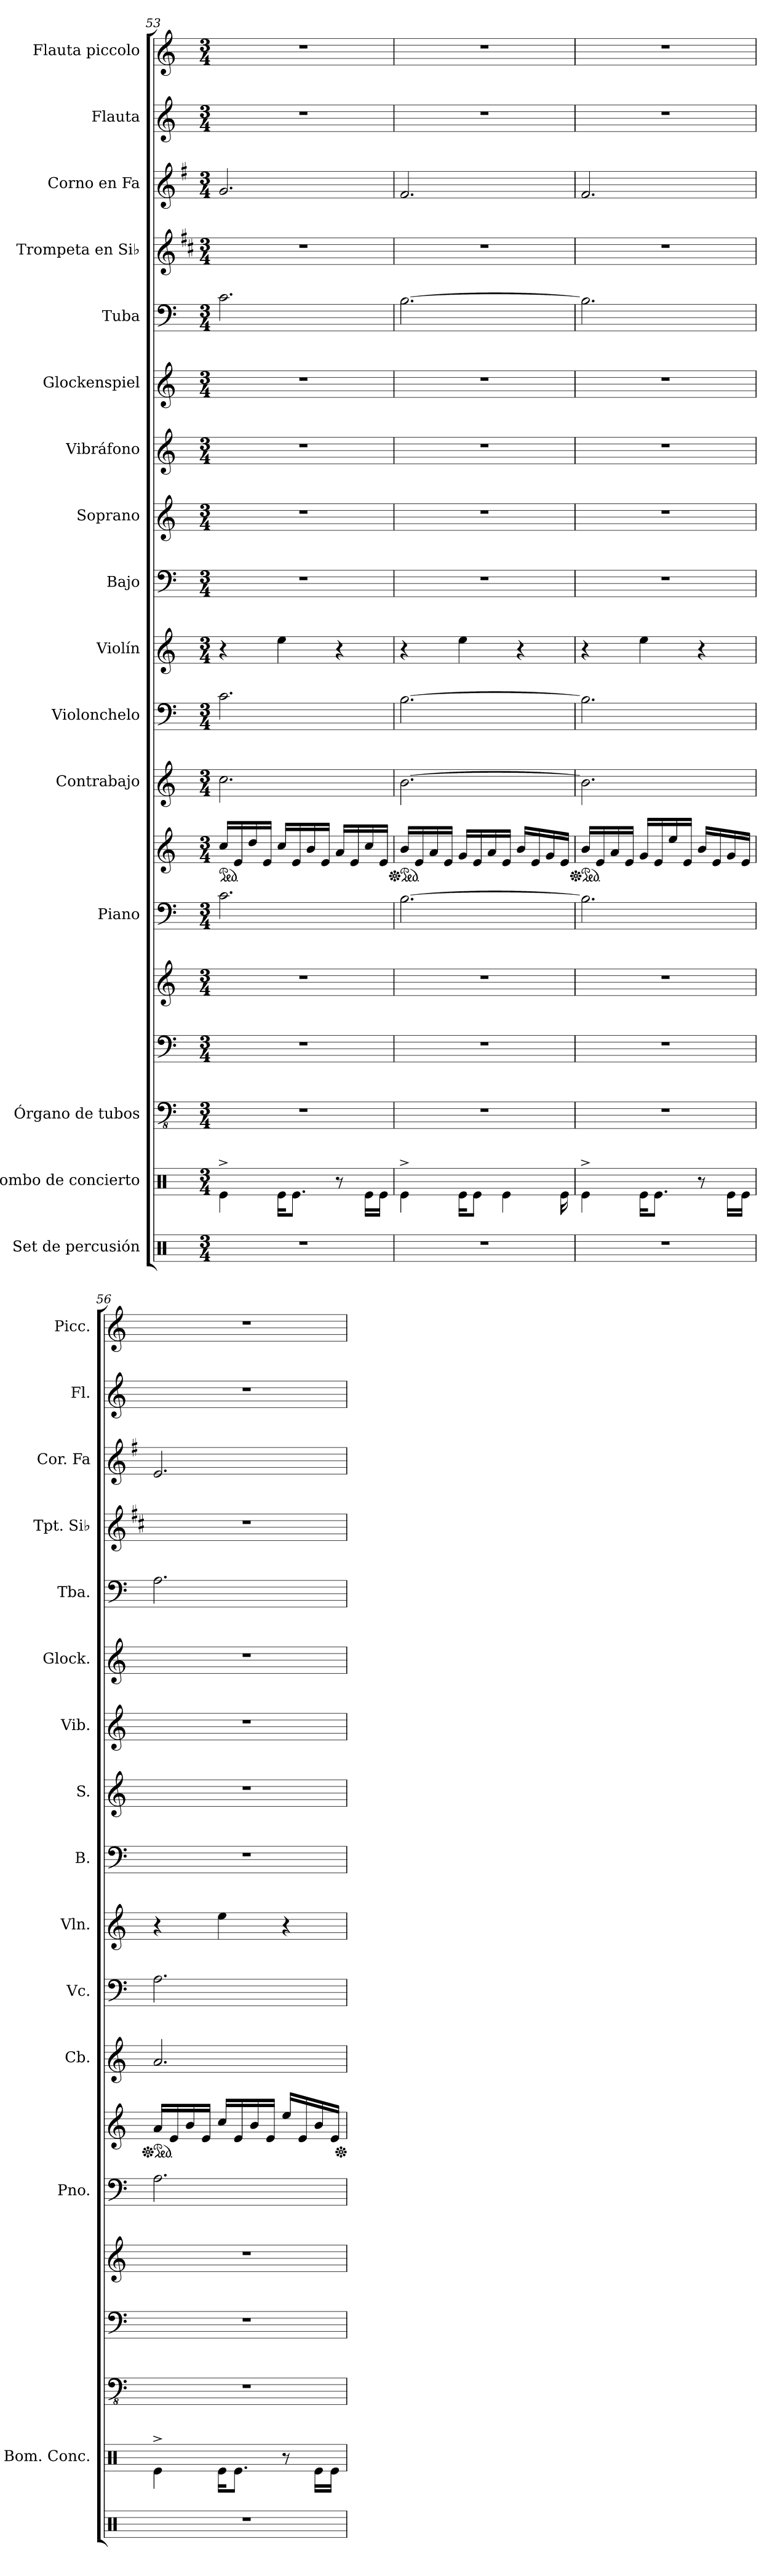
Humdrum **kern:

**kern	**kern	**kern	**kern	**kern	**kern	**kern	**kern	**kern	**kern	**kern	**kern	**kern	**kern	**kern	**kern	**kern	**kern	**kern
*part16	*part15	*part14	*part14	*part14	*part13	*part13	*part12	*part11	*part10	*part9	*part8	*part7	*part6	*part5	*part4	*part3	*part2	*part1
*staff19	*staff18	*staff17	*staff16	*staff15	*staff14	*staff13	*staff12	*staff11	*staff10	*staff9	*staff8	*staff7	*staff6	*staff5	*staff4	*staff3	*staff2	*staff1
*I"Set de percusión	*I"Bombo de concierto	*I"Órgano de tubos	*	*	*I"Piano	*	*I"Contrabajo	*I"Violonchelo	*I"Violín	*I"Bajo	*I"Soprano	*I"Vibráfono	*I"Glockenspiel	*I"Tuba	*I"Trompeta en Si♭	*I"Corno en Fa	*I"Flauta	*I"Flauta piccolo
*	*I'Bom. Conc.	*	*	*	*I'Pno.	*	*I'Cb.	*I'Vc.	*I'Vln.	*I'B.	*I'S.	*I'Vib.	*I'Glock.	*I'Tba.	*I'Tpt. Si♭	*I'Cor. Fa	*I'Fl.	*I'Picc.
*clefX	*clefX	*clefFv4	*clefF4	*clefG2	*clefF4	*clefG2	*clefG2	*clefF4	*clefG2	*clefF4	*clefG2	*clefG2	*clefG2	*clefF4	*clefG2	*clefG2	*clefG2	*clefG2
*	*	*	*	*	*	*	*ITrd7c12	*	*	*	*	*	*ITrd-14c-24	*	*ITrd1c2	*ITrd4c7	*	*ITrd-7c-12
*k[]	*k[]	*k[]	*k[]	*k[]	*k[]	*k[]	*k[]	*k[]	*k[]	*k[]	*k[]	*k[]	*k[]	*k[]	*k[]	*k[]	*k[]	*k[]
*M3/4	*M3/4	*M3/4	*M3/4	*M3/4	*M3/4	*M3/4	*M3/4	*M3/4	*M3/4	*M3/4	*M3/4	*M3/4	*M3/4	*M3/4	*M3/4	*M3/4	*M3/4	*M3/4
*	*	*	*	*	*	*ped	*	*	*	*	*	*	*	*	*	*	*	*
=53	=53	=53	=53	=53	=53	=53	=53	=53	=53	=53	=53	=53	=53	=53	=53	=53	=53	=53
2.r	4Re^\	2.r	2.r	2.r	2.c\	16cc/LL	2.c\	2.c\	4r	2.r	2.r	2.r	2.r	2.c\	2.r	2.c/	2.r	2.r
.	.	.	.	.	.	16e/	.	.	.	.	.	.	.	.	.	.	.	.
.	.	.	.	.	.	16dd/	.	.	.	.	.	.	.	.	.	.	.	.
.	.	.	.	.	.	16e/JJ	.	.	.	.	.	.	.	.	.	.	.	.
.	16Re\KL	.	.	.	.	16cc/LL	.	.	4ee\	.	.	.	.	.	.	.	.	.
.	8.Re\J	.	.	.	.	16e/	.	.	.	.	.	.	.	.	.	.	.	.
.	.	.	.	.	.	16b/	.	.	.	.	.	.	.	.	.	.	.	.
.	.	.	.	.	.	16e/JJ	.	.	.	.	.	.	.	.	.	.	.	.
.	8r	.	.	.	.	16a/LL	.	.	4r	.	.	.	.	.	.	.	.	.
.	.	.	.	.	.	16e/	.	.	.	.	.	.	.	.	.	.	.	.
.	16Re\LL	.	.	.	.	16cc/	.	.	.	.	.	.	.	.	.	.	.	.
.	16Re\JJ	.	.	.	.	16e/JJ	.	.	.	.	.	.	.	.	.	.	.	.
!!LO:PB:g=z
=54	=54	=54	=54	=54	=54	=54	=54	=54	=54	=54	=54	=54	=54	=54	=54	=54	=54	=54
*	*	*	*	*	*	*Xped	*	*	*	*	*	*	*	*	*	*	*	*
*	*	*	*	*	*	*ped	*	*	*	*	*	*	*	*	*	*	*	*
2.r	4Re^\	2.r	2.r	2.r	[2.B\	16b/LL	[2.B\	[2.B\	4r	2.r	2.r	2.r	2.r	[2.B\	2.r	2.B/	2.r	2.r
.	.	.	.	.	.	16e/	.	.	.	.	.	.	.	.	.	.	.	.
.	.	.	.	.	.	16a/	.	.	.	.	.	.	.	.	.	.	.	.
.	.	.	.	.	.	16e/JJ	.	.	.	.	.	.	.	.	.	.	.	.
.	16Re\KL	.	.	.	.	16g/LL	.	.	4ee\	.	.	.	.	.	.	.	.	.
.	8Re\J	.	.	.	.	16e/	.	.	.	.	.	.	.	.	.	.	.	.
.	.	.	.	.	.	16a/	.	.	.	.	.	.	.	.	.	.	.	.
.	4Re\	.	.	.	.	16e/JJ	.	.	.	.	.	.	.	.	.	.	.	.
.	.	.	.	.	.	16b/LL	.	.	4r	.	.	.	.	.	.	.	.	.
.	.	.	.	.	.	16e/	.	.	.	.	.	.	.	.	.	.	.	.
.	.	.	.	.	.	16g/	.	.	.	.	.	.	.	.	.	.	.	.
.	16Re\	.	.	.	.	16e/JJ	.	.	.	.	.	.	.	.	.	.	.	.
=55	=55	=55	=55	=55	=55	=55	=55	=55	=55	=55	=55	=55	=55	=55	=55	=55	=55	=55
*	*	*	*	*	*	*Xped	*	*	*	*	*	*	*	*	*	*	*	*
*	*	*	*	*	*	*ped	*	*	*	*	*	*	*	*	*	*	*	*
2.r	4Re^\	2.r	2.r	2.r	2.B\]	16b/LL	2.B\]	2.B\]	4r	2.r	2.r	2.r	2.r	2.B\]	2.r	2.B/	2.r	2.r
.	.	.	.	.	.	16e/	.	.	.	.	.	.	.	.	.	.	.	.
.	.	.	.	.	.	16a/	.	.	.	.	.	.	.	.	.	.	.	.
.	.	.	.	.	.	16e/JJ	.	.	.	.	.	.	.	.	.	.	.	.
.	16Re\KL	.	.	.	.	16g/LL	.	.	4ee\	.	.	.	.	.	.	.	.	.
.	8.Re\J	.	.	.	.	16e/	.	.	.	.	.	.	.	.	.	.	.	.
.	.	.	.	.	.	16ee/	.	.	.	.	.	.	.	.	.	.	.	.
.	.	.	.	.	.	16e/JJ	.	.	.	.	.	.	.	.	.	.	.	.
.	8r	.	.	.	.	16b/LL	.	.	4r	.	.	.	.	.	.	.	.	.
.	.	.	.	.	.	16e/	.	.	.	.	.	.	.	.	.	.	.	.
.	16Re\LL	.	.	.	.	16g/	.	.	.	.	.	.	.	.	.	.	.	.
.	16Re\JJ	.	.	.	.	16e/JJ	.	.	.	.	.	.	.	.	.	.	.	.
=56	=56	=56	=56	=56	=56	=56	=56	=56	=56	=56	=56	=56	=56	=56	=56	=56	=56	=56
*	*	*	*	*	*	*Xped	*	*	*	*	*	*	*	*	*	*	*	*
*	*	*	*	*	*	*ped	*	*	*	*	*	*	*	*	*	*	*	*
2.r	4Re^\	2.r	2.r	2.r	2.A\	16a/LL	2.A/	2.A\	4r	2.r	2.r	2.r	2.r	2.A\	2.r	2.A/	2.r	2.r
.	.	.	.	.	.	16e/	.	.	.	.	.	.	.	.	.	.	.	.
.	.	.	.	.	.	16b/	.	.	.	.	.	.	.	.	.	.	.	.
.	.	.	.	.	.	16e/JJ	.	.	.	.	.	.	.	.	.	.	.	.
.	16Re\KL	.	.	.	.	16cc/LL	.	.	4ee\	.	.	.	.	.	.	.	.	.
.	8.Re\J	.	.	.	.	16e/	.	.	.	.	.	.	.	.	.	.	.	.
.	.	.	.	.	.	16b/	.	.	.	.	.	.	.	.	.	.	.	.
.	.	.	.	.	.	16e/JJ	.	.	.	.	.	.	.	.	.	.	.	.
.	8r	.	.	.	.	16ee/LL	.	.	4r	.	.	.	.	.	.	.	.	.
.	.	.	.	.	.	16e/	.	.	.	.	.	.	.	.	.	.	.	.
.	16Re\LL	.	.	.	.	16b/	.	.	.	.	.	.	.	.	.	.	.	.
.	16Re\JJ	.	.	.	.	16e/JJ	.	.	.	.	.	.	.	.	.	.	.	.
*	*	*	*	*	*	*Xped	*	*	*	*	*	*	*	*	*	*	*	*
=	=	=	=	=	=	=	=	=	=	=	=	=	=	=	=	=	=	=
*-	*-	*-	*-	*-	*-	*-	*-	*-	*-	*-	*-	*-	*-	*-	*-	*-	*-	*-
